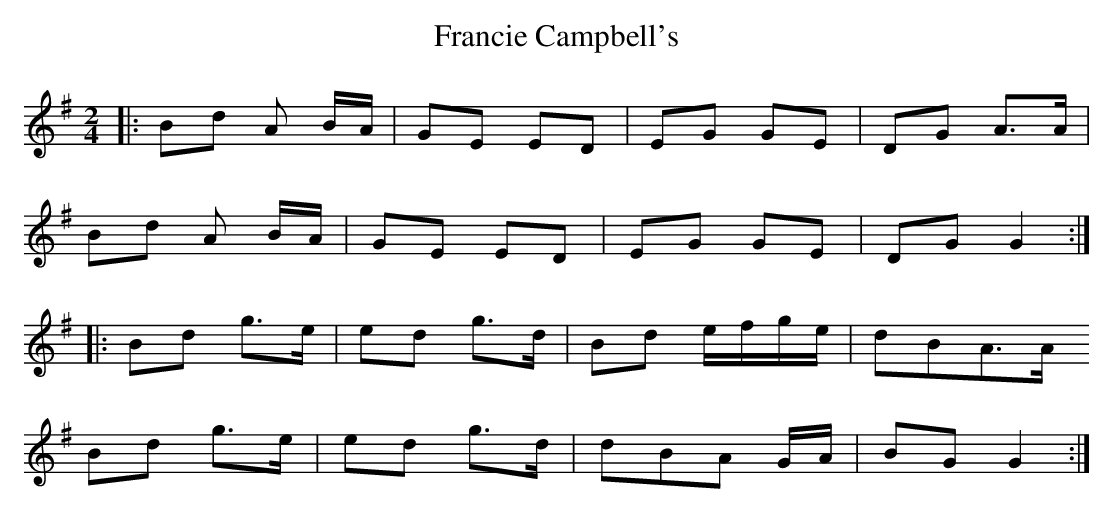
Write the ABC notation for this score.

X:1
T: Francie Campbell's
M: 2/4
L: 1/8
K: Gmaj
|:Bd A B/A/|GE ED|EG GE|DG A>A|
Bd A B/A/|GE ED|EG GE|DG G2:|
|:Bd g>e|ed g>d|Bd e/f/g/e/|dBA>A
Bd g>e|ed g>d|dBA G/A/|BG G2:|
